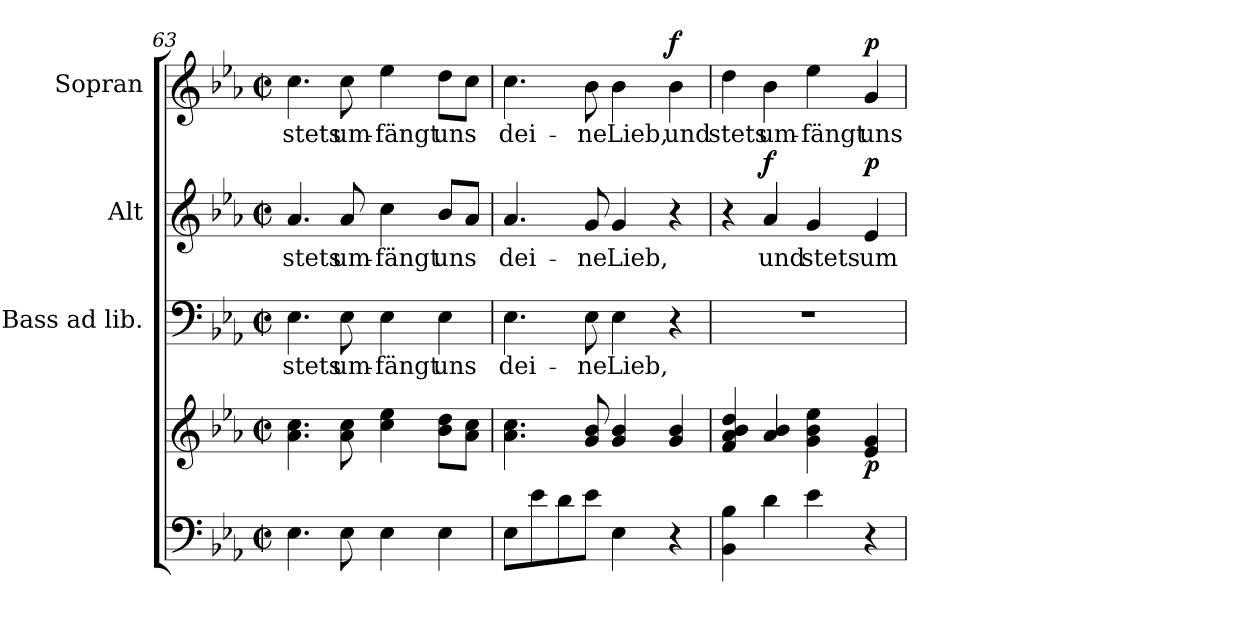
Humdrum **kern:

**kern	**kern	**dynam	**kern	**text	**kern	**text	**dynam	**kern	**text	**dynam
*part4	*part4	*part4	*part3	*part3	*part2	*part2	*part2	*part1	*part1	*part1
*staff5	*staff4	*staff4/5	*staff3	*staff3	*staff2	*staff2	*staff2	*staff1	*staff1	*staff1
*	*	*	*I"Bass ad lib.	*	*I"Alt	*	*	*I"Sopran	*	*
*	*	*	*I'B.	*	*I'A.	*	*	*I'S.	*	*
*clefF4	*clefG2	*	*clefF4	*	*clefG2	*	*	*clefG2	*	*
*k[b-e-a-]	*k[b-e-a-]	*	*k[b-e-a-]	*	*k[b-e-a-]	*	*	*k[b-e-a-]	*	*
*E-:	*E-:	*	*E-:	*	*E-:	*	*	*E-:	*	*
*M2/2	*M2/2	*	*M2/2	*	*M2/2	*	*	*M2/2	*	*
*met(c|)	*met(c|)	*	*met(c|)	*	*met(c|)	*	*	*met(c|)	*	*
=63	=63	=63	=63	=63	=63	=63	=63	=63	=63	=63
!	!	!	!	!LO:LY:b	!	!LO:LY:b	!	!	!LO:LY:b	!
4.E-\	4.a-\ 4.cc\	.	4.E-\	stets	4.a-/	stets	.	4.cc\	stets	.
!	!	!	!	!LO:LY:b	!	!LO:LY:b	!	!	!LO:LY:b	!
8E-\	8a-\ 8cc\	.	8E-\	um-	8a-/	um-	.	8cc\	um-	.
!	!	!	!	!LO:LY:b	!	!LO:LY:b	!	!	!LO:LY:b	!
4E-\	4cc\ 4ee-\	.	4E-\	-fängt	4cc\	-fängt	.	4ee-\	-fängt	.
!	!	!	!	!LO:LY:b	!	!LO:LY:b	!	!	!LO:LY:b	!
4E-\	8b-\ 8dd\L	.	4E-\	uns	8b-/L	uns	.	8dd\L	uns	.
.	8a-\ 8cc\J	.	.	.	8a-/J	.	.	8cc\J	.	.
!!LO:PB:g=z
=64	=64	=64	=64	=64	=64	=64	=64	=64	=64	=64
!	!	!	!	!LO:LY:b	!	!LO:LY:b	!	!	!LO:LY:b	!
8E-\L	4.a-\ 4.cc\	.	4.E-\	dei-	4.a-/	dei-	.	4.cc\	dei-	.
8e-\	.	.	.	.	.	.	.	.	.	.
8d\	.	.	.	.	.	.	.	.	.	.
!	!	!	!	!LO:LY:b	!	!LO:LY:b	!	!	!LO:LY:b	!
8e-\J	8g/ 8b-/	.	8E-\	-ne	8g/	-ne	.	8b-\	-ne	.
!	!	!	!	!LO:LY:b	!	!LO:LY:b	!	!	!LO:LY:b	!
4E-\	4g/ 4b-/	.	4E-\	Lieb,	4g/	Lieb,	.	4b-\	Lieb,	.
!	!	!	!	!	!	!	!	!	!LO:LY:b	!LO:DY:a
4r	4g/ 4b-/	.	4r	.	4r	.	.	4b-\	und	f
=65	=65	=65	=65	=65	=65	=65	=65	=65	=65	=65
!	!	!	!	!	!	!	!	!	!LO:LY:b	!
4BB-\ 4B-\	4f/ 4a-/ 4b-/ 4dd/	.	1r	.	4r	.	.	4dd\	stets	.
!	!	!	!	!	!	!LO:LY:b	!LO:DY:a	!	!LO:LY:b	!
4d\	4a-/ 4b-/	.	.	.	4a-/	und	f	4b-\	um-	.
!	!	!	!	!	!	!LO:LY:b	!	!	!LO:LY:b	!
4e-\	4g\ 4b-\ 4ee-\	.	.	.	4g/	stets	.	4ee-\	-fängt	.
!	!	!LO:DY:b	!	!	!	!LO:LY:b	!LO:DY:a	!	!LO:LY:b	!LO:DY:a
4r	4e-/ 4g/	p	.	.	4e-/	um-	p	4g/	uns	p
=	=	=	=	=	=	=	=	=	=	=
*-	*-	*-	*-	*-	*-	*-	*-	*-	*-	*-
